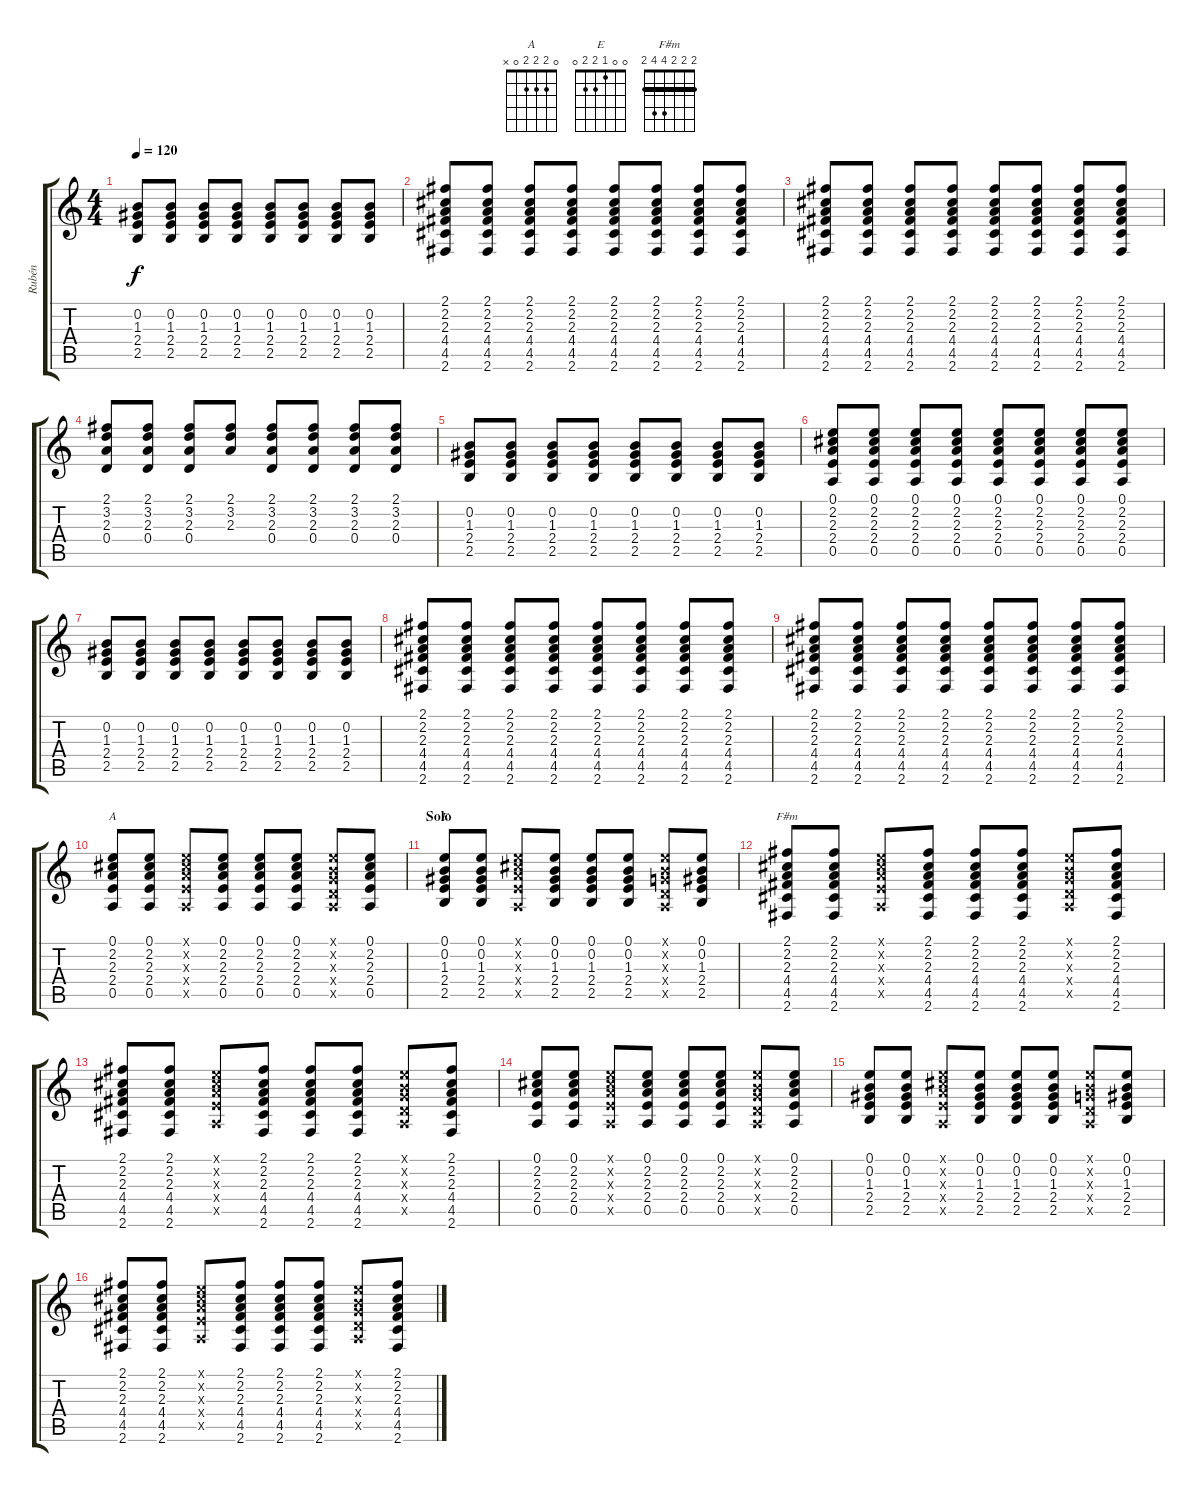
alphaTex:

\track ("Rubén" "Rubén") {instrument acousticguitarsteel}
\staff {score tabs}
\tuning (E4 B3 G3 D3 A2 E2) {hide}
\chord ("A" 0 2 2 2 0 x)
\chord ("E" 0 0 1 2 2 0)
\chord ("F#m" 2 2 2 4 4 2) {barre 2}
\ts (4 4)
\tempo 120
\clef g2
\ks c
(0.2 1.3 2.4 2.5).8{dy f} (0.2 1.3 2.4 2.5).8 (0.2 1.3 2.4 2.5).8 (0.2 1.3 2.4 2.5).8 (0.2 1.3 2.4 2.5).8 (0.2 1.3 2.4 2.5).8 (0.2 1.3 2.4 2.5).8 (0.2 1.3 2.4 2.5).8 |
(2.1 2.2 2.3 4.4 4.5 2.6).8 (2.1 2.2 2.3 4.4 4.5 2.6).8 (2.1 2.2 2.3 4.4 4.5 2.6).8 (2.1 2.2 2.3 4.4 4.5 2.6).8 (2.1 2.2 2.3 4.4 4.5 2.6).8 (2.1 2.2 2.3 4.4 4.5 2.6).8 (2.1 2.2 2.3 4.4 4.5 2.6).8 (2.1 2.2 2.3 4.4 4.5 2.6).8 |
(2.1 2.2 2.3 4.4 4.5 2.6).8 (2.1 2.2 2.3 4.4 4.5 2.6).8 (2.1 2.2 2.3 4.4 4.5 2.6).8 (2.1 2.2 2.3 4.4 4.5 2.6).8 (2.1 2.2 2.3 4.4 4.5 2.6).8 (2.1 2.2 2.3 4.4 4.5 2.6).8 (2.1 2.2 2.3 4.4 4.5 2.6).8 (2.1 2.2 2.3 4.4 4.5 2.6).8 |
(2.1 3.2 2.3 0.4).8 (2.1 3.2 2.3 0.4).8 (2.1 3.2 2.3 0.4).8 (2.1 3.2 2.3).8 (2.1 3.2 2.3 0.4).8 (2.1 3.2 2.3 0.4).8 (2.1 3.2 2.3 0.4).8 (2.1 3.2 2.3 0.4).8 |
(0.2 1.3 2.4 2.5).8 (0.2 1.3 2.4 2.5).8 (0.2 1.3 2.4 2.5).8 (0.2 1.3 2.4 2.5).8 (0.2 1.3 2.4 2.5).8 (0.2 1.3 2.4 2.5).8 (0.2 1.3 2.4 2.5).8 (0.2 1.3 2.4 2.5).8 |
(0.1 2.2 2.3 2.4 0.5).8 (0.1 2.2 2.3 2.4 0.5).8 (0.1 2.2 2.3 2.4 0.5).8 (0.1 2.2 2.3 2.4 0.5).8 (0.1 2.2 2.3 2.4 0.5).8 (0.1 2.2 2.3 2.4 0.5).8 (0.1 2.2 2.3 2.4 0.5).8 (0.1 2.2 2.3 2.4 0.5).8 |
(0.2 1.3 2.4 2.5).8 (0.2 1.3 2.4 2.5).8 (0.2 1.3 2.4 2.5).8 (0.2 1.3 2.4 2.5).8 (0.2 1.3 2.4 2.5).8 (0.2 1.3 2.4 2.5).8 (0.2 1.3 2.4 2.5).8 (0.2 1.3 2.4 2.5).8 |
(2.1 2.2 2.3 4.4 4.5 2.6).8 (2.1 2.2 2.3 4.4 4.5 2.6).8 (2.1 2.2 2.3 4.4 4.5 2.6).8 (2.1 2.2 2.3 4.4 4.5 2.6).8 (2.1 2.2 2.3 4.4 4.5 2.6).8 (2.1 2.2 2.3 4.4 4.5 2.6).8 (2.1 2.2 2.3 4.4 4.5 2.6).8 (2.1 2.2 2.3 4.4 4.5 2.6).8 |
(2.1 2.2 2.3 4.4 4.5 2.6).8 (2.1 2.2 2.3 4.4 4.5 2.6).8 (2.1 2.2 2.3 4.4 4.5 2.6).8 (2.1 2.2 2.3 4.4 4.5 2.6).8 (2.1 2.2 2.3 4.4 4.5 2.6).8 (2.1 2.2 2.3 4.4 4.5 2.6).8 (2.1 2.2 2.3 4.4 4.5 2.6).8 (2.1 2.2 2.3 4.4 4.5 2.6).8 |
(0.1 2.2 2.3 2.4 0.5).8{ch "A" volume 10} (0.1 2.2 2.3 2.4 0.5).8 (0.1{x} 2.2{x} 2.3{x} 2.4{x} 0.5{x}).8 (0.1 2.2 2.3 2.4 0.5).8 (0.1 2.2 2.3 2.4 0.5).8 (0.1 2.2 2.3 2.4 0.5).8 (0.1{x} 0.2{x} 0.3{x} 0.4{x} 0.5{x}).8 (0.1 2.2 2.3 2.4 0.5).8 |
\section ("" "Solo")
(0.1 0.2 1.3 2.4 2.5).8{ch "E"} (0.1 0.2 1.3 2.4 2.5).8 (0.1{x} 2.2{x} 2.3{x} 2.4{x} 0.5{x}).8 (0.1 0.2 1.3 2.4 2.5).8 (0.1 0.2 1.3 2.4 2.5).8 (0.1 0.2 1.3 2.4 2.5).8 (0.1{x} 0.2{x} 0.3{x} 0.4{x} 0.5{x}).8 (0.1 0.2 1.3 2.4 2.5).8 |
(2.1 2.2 2.3 4.4 4.5 2.6).8{ch "F#m"} (2.1 2.2 2.3 4.4 4.5 2.6).8 (0.1{x} 2.2{x} 2.3{x} 2.4{x} 0.5{x}).8 (2.1 2.2 2.3 4.4 4.5 2.6).8 (2.1 2.2 2.3 4.4 4.5 2.6).8 (2.1 2.2 2.3 4.4 4.5 2.6).8 (0.1{x} 0.2{x} 0.3{x} 0.4{x} 0.5{x}).8 (2.1 2.2 2.3 4.4 4.5 2.6).8 |
(2.1 2.2 2.3 4.4 4.5 2.6).8 (2.1 2.2 2.3 4.4 4.5 2.6).8 (0.1{x} 2.2{x} 2.3{x} 2.4{x} 0.5{x}).8 (2.1 2.2 2.3 4.4 4.5 2.6).8 (2.1 2.2 2.3 4.4 4.5 2.6).8 (2.1 2.2 2.3 4.4 4.5 2.6).8 (0.1{x} 0.2{x} 0.3{x} 0.4{x} 0.5{x}).8 (2.1 2.2 2.3 4.4 4.5 2.6).8 |
(0.1 2.2 2.3 2.4 0.5).8 (0.1 2.2 2.3 2.4 0.5).8 (0.1{x} 2.2{x} 2.3{x} 2.4{x} 0.5{x}).8 (0.1 2.2 2.3 2.4 0.5).8 (0.1 2.2 2.3 2.4 0.5).8 (0.1 2.2 2.3 2.4 0.5).8 (0.1{x} 0.2{x} 0.3{x} 0.4{x} 0.5{x}).8 (0.1 2.2 2.3 2.4 0.5).8 |
\section ("" "")
(0.1 0.2 1.3 2.4 2.5).8 (0.1 0.2 1.3 2.4 2.5).8 (0.1{x} 2.2{x} 2.3{x} 2.4{x} 0.5{x}).8 (0.1 0.2 1.3 2.4 2.5).8 (0.1 0.2 1.3 2.4 2.5).8 (0.1 0.2 1.3 2.4 2.5).8 (0.1{x} 0.2{x} 0.3{x} 0.4{x} 0.5{x}).8 (0.1 0.2 1.3 2.4 2.5).8 |
(2.1 2.2 2.3 4.4 4.5 2.6).8 (2.1 2.2 2.3 4.4 4.5 2.6).8 (0.1{x} 2.2{x} 2.3{x} 2.4{x} 0.5{x}).8 (2.1 2.2 2.3 4.4 4.5 2.6).8 (2.1 2.2 2.3 4.4 4.5 2.6).8 (2.1 2.2 2.3 4.4 4.5 2.6).8 (0.1{x} 0.2{x} 0.3{x} 0.4{x} 0.5{x}).8 (2.1 2.2 2.3 4.4 4.5 2.6).8
